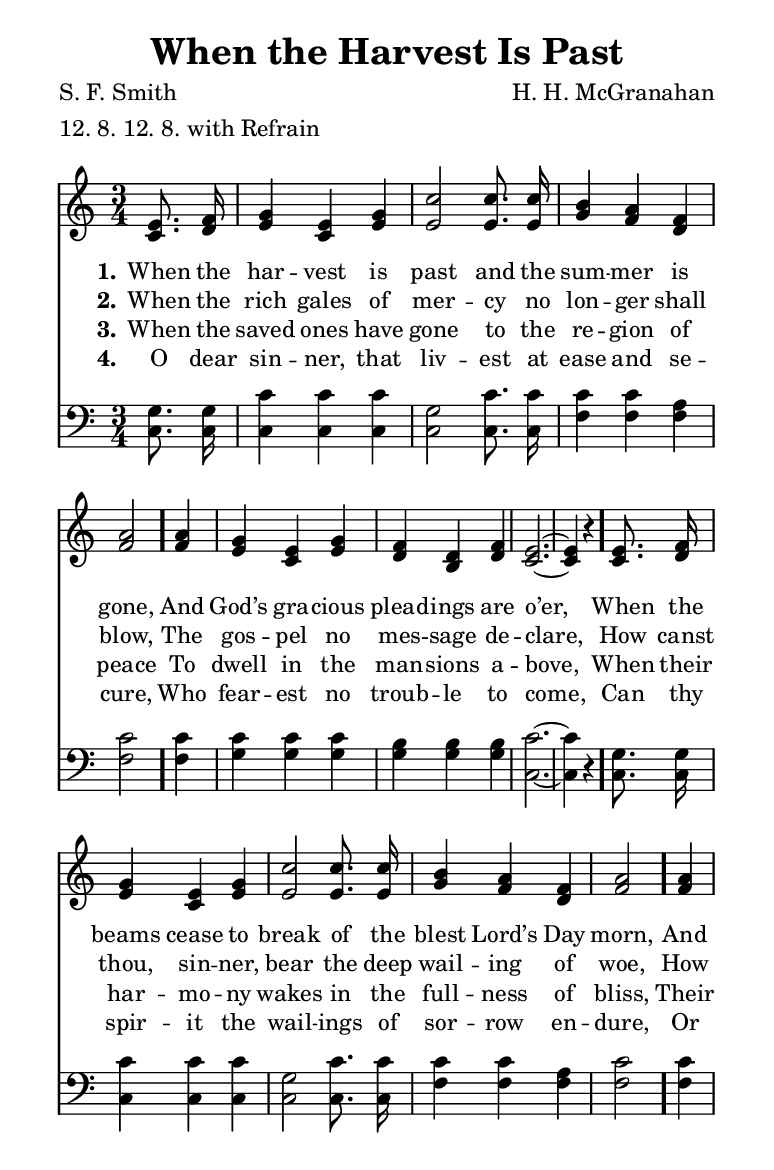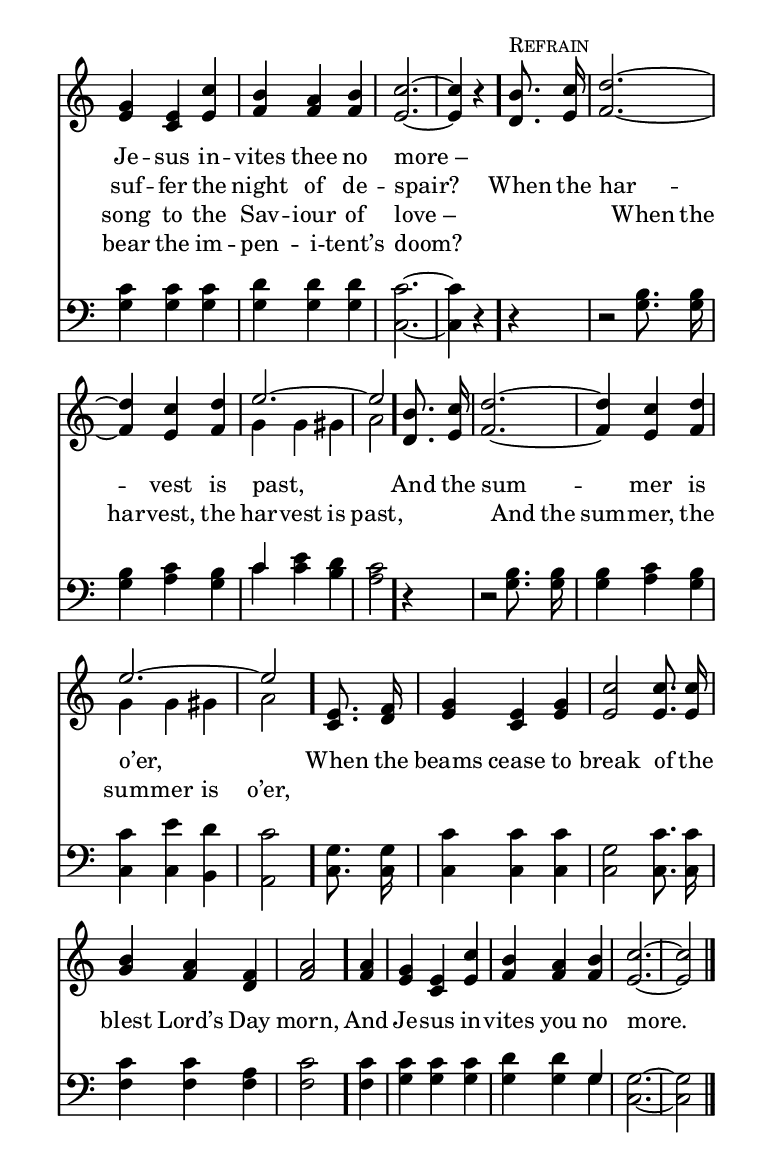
\include "common/global.ily"
\paper {
  \include "common/paper.ily"
  ragged-last-bottom = ##t
  page-count = 2
system-count = 7

}

\header{
  %gospel
  hymnnumber = "136"
  title = "When the Harvest Is Past"
  tunename = ""
  meter = "12. 8. 12. 8. with Refrain"
  poet = "S. F. Smith"
  composer = "H. H. McGranahan"
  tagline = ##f
}

patternA = { e8. f16 | g4 e g | c2 c8. c16 | b4 a f | a2 }
patternB = { a4 | g e g | f d f | e2. ~ | e4 c }

global = {
  \include "common/overrides.ily"
  \override Staff.TimeSignature.style = #'numbered
  \time 3/4
  \override Score.MetronomeMark.transparent = ##t % hide all fermata changes too
  \tempo 4=110
  \key c \major
  \partial 4
  \autoBeamOff
}

notesSoprano = {
\global
\relative c' {

  e8. f16 | g4 e g | c2 c8. c16 | b4 a f | a2 \eogbreak
  a4 | g e g | f d f | e2. ~ | e4 r \eogbreak
  e8. f16 | g4 e g | c2 c8. c16 | b4 a f | a2 \eogbreak
  a4 | g e c' | b a b | c2. ~ | c4 r \eogbreak

  << s^\markup { \small \caps "Refrain" }
  { b8. c16 | d2. ~ | d4 c d | e2. ~ | e2 } >>
  b8. c16 | d2. ~ | d4 c d | e2. ~ | e2
  e,8. f16 | g4 e g | c2 c8. c16 | b4 a f | a2
  a4 | g e c' | b a b | c2. ~ | c2

  \bar "|."

}
}

notesAlto = {
\global
\relative e' {

  \changePitch \patternA { c d | e c e | e e e | g f d | f }
  \changePitch \patternB { f | e c e | d b d | c | c r }
  \changePitch \patternA { c d | e c e | e e e | g f d | f }
  \changePitch \patternB { f | e c e | f f f | e | e r }

  d8.  e16 | f2. ~ | f4 e f | g g gis | a2
  d,8. e16 | f2. ~ | f4 e f | g g gis | a2
  \changePitch \patternA { c, d | e c e | e e e | g f d | f }
  f4 | e c e | f f f | e2. ~ | e2

}
}

notesTenor = {
\global
\relative a {

  \changePitch \patternA { g g | c c c | g c c | c c a | c }
  \changePitch \patternB { c | c c c | b b b | c | c r }
  \changePitch \patternA { g g | c c c | g c c | c c a | c }
  \changePitch \patternB { c | c c c | d d d | c | c r }

  r4 | r2 b8. b16 | b4 c b | c e d | c2
  r4 | r2 b8. b16 | b4 c b | c e d | c2
  \changePitch \patternA { g g | c c c | g c c | c c a | c }
  c4 | c c c | d d g, | g2. ~ | g2

}
}

notesBass = {
\global
\relative f {

  \changePitch \patternA { c c | c c c | c c c | f f f | f }
  \changePitch \patternB { f | g g g | g g g | c, | c r }
  \changePitch \patternA { c c | c c c | c c c | f f f | f }
  \changePitch \patternB { f | g g g | g g g | c, | c r }

  r4 | r2 g'8. g16 | g4 a g | c c b | a2
  r4 | r2 g8. g16 | g4 a g | c, c b | a2
  \changePitch \patternA { c c | c c c | c c c | f f f | f }
  f4 | g g g | g g g | c,2. ~ | c2

}
}

Refrain = \lyricmode {

When the har -- vest is past, \bar "."
And the sum -- mer is o’er, \bar "."
When the beams cease to break of the blest Lord’s Day morn, \bar "."
And Je -- sus in -- vites you no more. \bar "." % "you" in refrain vs. "thee" in verses

}

wordsA = \lyricmode {
\set stanza = "1."

When the har -- vest is past and the sum -- mer is gone, \bar "."
And God’s gra -- cious plead -- ings are o’er, \bar "."
When the beams cease to break of the blest Lord’s Day morn, \bar "."
And Je -- sus in -- vites thee no more_– \bar "."

}

wordsB = \lyricmode {
\set stanza = "2."

When the rich gales of mer -- cy no lon -- ger shall blow,
The gos -- pel no mes -- sage de -- clare,
How canst thou, sin -- ner, bear the deep wail -- ing of woe,
How suf -- fer the night of de -- spair?

\Refrain

}

wordsC = \lyricmode {
\set stanza = "3."

When the saved ones have gone to the re -- gion of peace
To dwell in the man -- sions a -- bove,
When their har -- mo -- ny wakes in the full -- ness of bliss,
Their song to the Sav -- iour of love_–

}

wordsD = \lyricmode {
\set stanza = "4."

O dear sin -- ner, that liv -- est at ease and se -- cure,
Who fear -- est no troub -- le to come,
Can thy spir -- it the wail -- ings of sor -- row en -- dure,
Or bear the im -- pen -- i -- tent’s doom?

}

underWords = \lyricmode {

{ \repeat unfold 40 { \skip 4 } }
When the har -- vest, the har -- vest is past,
And the sum -- mer, the sum -- mer is o’er,

}

\score {
  \context ChoirStaff <<
    \context Staff = upper <<
      \set Staff.autoBeaming = ##f
      \set ChoirStaff.systemStartDelimiter = #'SystemStartBar
      \set ChoirStaff.printPartCombineTexts = ##f
      \partcombine #'(2 . 11) \notesSoprano \notesAlto
      \context NullVoice = sopranos { \voiceOne << \notesSoprano >> }
      \context Lyrics = one   \lyricsto sopranos \wordsA
      \context Lyrics = two   \lyricsto sopranos \wordsB
      \context Lyrics = three \lyricsto sopranos \wordsC
      \context Lyrics = four  \lyricsto sopranos \wordsD
    >>
    \context Staff = men <<
      \set Staff.autoBeaming = ##f
      \clef bass
      \set ChoirStaff.printPartCombineTexts = ##f
      \partcombine #'(2 . 11) \notesTenor \notesBass
      \context NullVoice = tenors { \voiceOne << \notesTenor >> }
    >>
    \context Lyrics = three \lyricsto tenors \underWords
  >>
  \layout {
    \include "common/layout.ily"
  }
  #(cond ((ly:get-option 'eog-midi-permitted) #{ \midi{
    \include "common/midi.ily"
  } #}))
}

\version "2.19.49"  % necessary for upgrading to future LilyPond versions.

% vi:set et ts=2 sw=2 ai nocindent syntax=lilypond:
